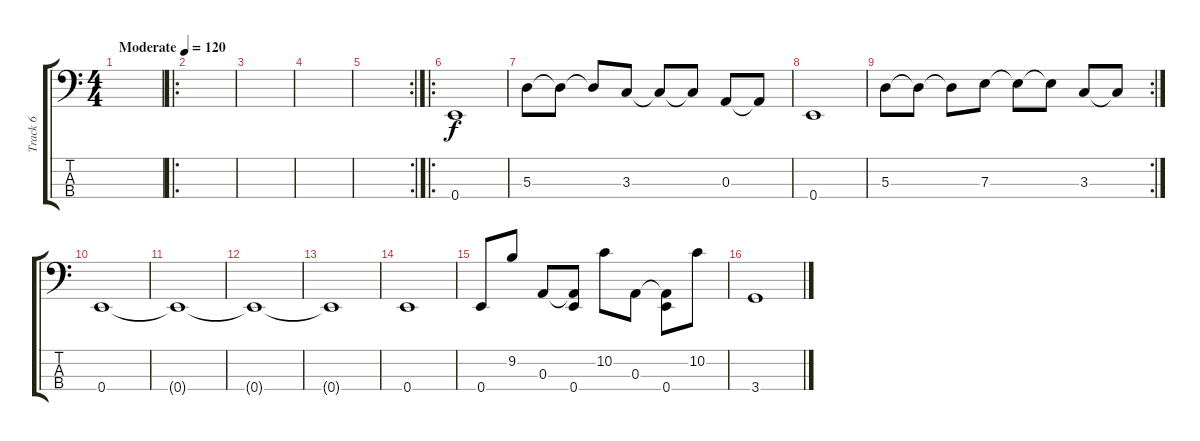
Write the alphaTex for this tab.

\track ("Track 6" "Track 6") {instrument electricbasspick}
\staff {score tabs}
\tuning (G2 D2 A1 E1) {hide}
\ts (4 4)
\tempo (120 "Moderate")
\clef f4
\ks c
|
\ro
|
|
|
\rc 2
|
\ro
0.4.1 |
5.3.8 5.3{t}.8 5.3{t}.8 3.3.8 3.3{t}.8 3.3{t}.8 0.3.8 0.3{t}.8 |
0.4.1 |
\rc 2
5.3.8 5.3{t}.8 5.3{t}.8 7.3.8 7.3{t}.8 7.3{t}.8 3.3.8 3.3{t}.8 |
0.4.1 |
0.4{t}.1 |
0.4{t}.1 |
0.4{t}.1 |
0.4.1 |
0.4.8 9.2.8 0.3.8 (0.3{t} 0.4).8 10.2.8 0.3.8 (0.3{t} 0.4).8 10.2.8 |
3.4.1
